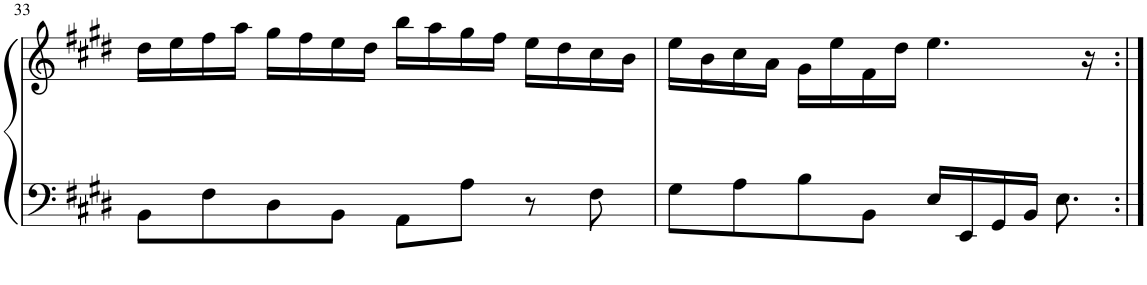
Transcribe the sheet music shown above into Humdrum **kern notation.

**kern	**kern
*part1	*part1
*staff2	*staff1
*I"Piano	*
*I'Pno	*
!!LO:PB:g=z
*clefF4	*clefG2
*k[f#c#g#d#]	*k[f#c#g#d#]
*M4/4	*M4/4
*met(c)	*met(c)
=33	=33
8BB\L	16dd#\LL
.	16ee\
8F#\	16ff#\
.	16aa\JJ
8D#\	16gg#\LL
.	16ff#\
8BB\J	16ee\
.	16dd#\JJ
8AA\L	16bb\LL
.	16aa\
8A\J	16gg#\
.	16ff#\JJ
8r	16ee\LL
.	16dd#\
8F#\	16cc#\
.	16b\JJ
=34	=34
8G#\L	16ee\LL
.	16b\
8A\	16cc#\
.	16a\JJ
8B\	16g#\LL
.	16ee\
8BB\J	16f#\
.	16dd#\JJ
16E/LL	4.ee\
16EE/	.
16GG#/	.
16BB/JJ	.
8.E\	.
.	16r
=:|!	=:|!
*-	*-
